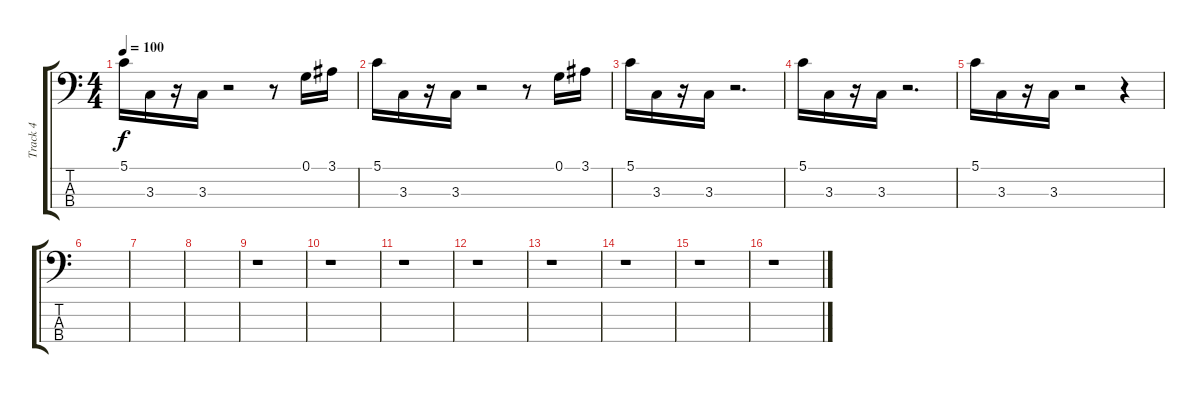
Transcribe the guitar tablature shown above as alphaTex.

\track ("Track 4" "Track 4") {instrument electricbasspick}
\staff {score tabs}
\tuning (G2 D2 A1 E1) {hide}
\ts (4 4)
\tempo 100
\clef f4
\ks c
5.1.16{dy f} 3.3.16 r.16 3.3.16 r.2 r.8 0.1.16 3.1.16 |
5.1.16 3.3.16 r.16 3.3.16 r.2 r.8 0.1.16 3.1.16 |
5.1.16 3.3.16 r.16 3.3.16 r.2{d} |
5.1.16 3.3.16 r.16 3.3.16 r.2{d} |
5.1.16 3.3.16 r.16 3.3.16 r.2 r.4 |
|
|
|
r.1 |
r.1 |
r.1 |
r.1 |
r.1 |
r.1 |
r.1 |
r.1
